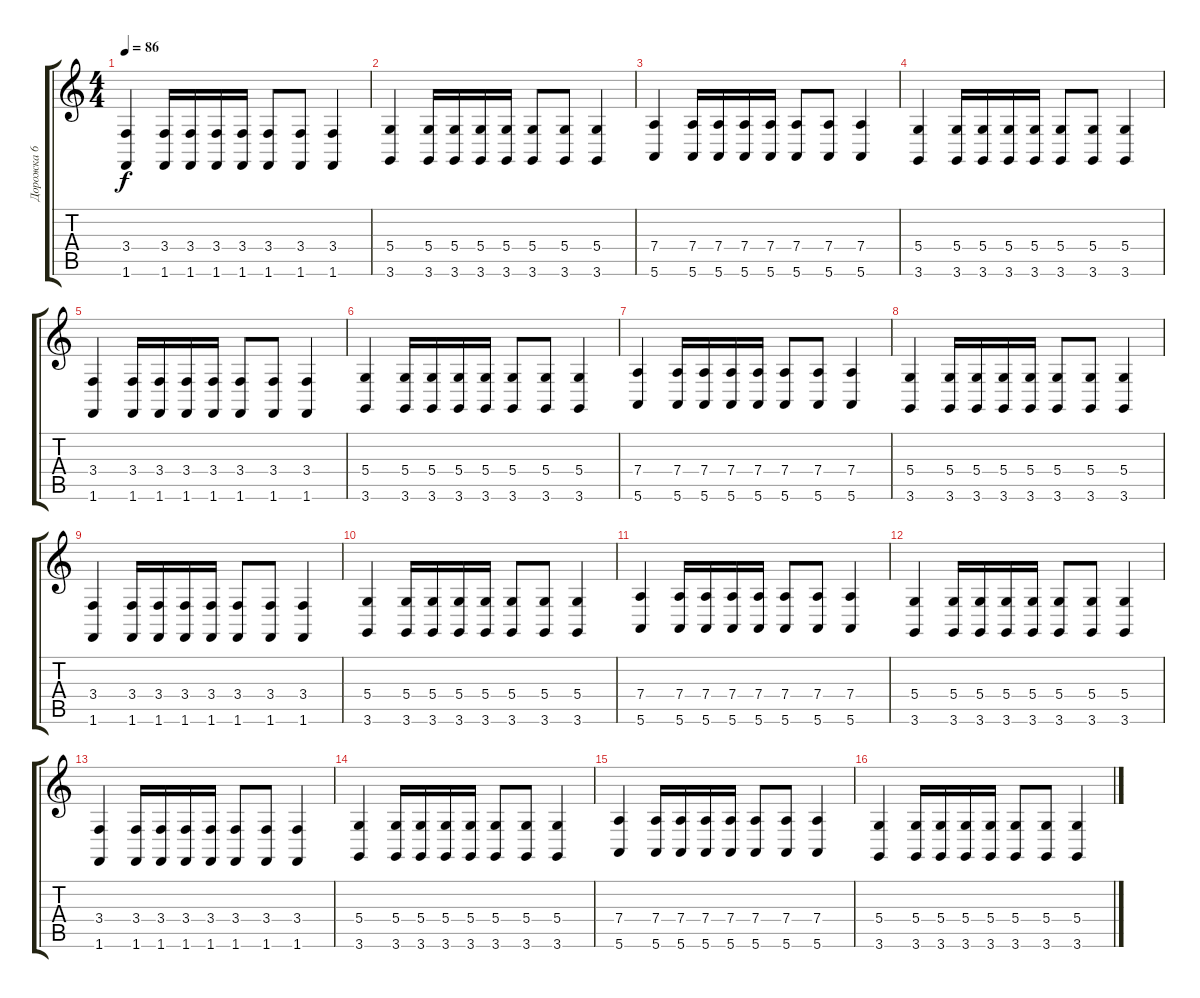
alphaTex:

\track ("Дорожка 6" "Дорожка 6") {instrument melodictom}
\staff {score tabs}
\tuning (E4 B3 G3 D3 A2 E2) {hide}
\ts (4 4)
\tempo 86
\clef g2
\ks c
(3.4 1.6).4{dy f} (3.4 1.6).16 (3.4 1.6).16 (3.4 1.6).16 (3.4 1.6).16 (3.4 1.6).8 (3.4 1.6).8 (3.4 1.6).4 |
(5.4 3.6).4 (5.4 3.6).16 (5.4 3.6).16 (5.4 3.6).16 (5.4 3.6).16 (5.4 3.6).8 (5.4 3.6).8 (5.4 3.6).4 |
(7.4 5.6).4 (7.4 5.6).16 (7.4 5.6).16 (7.4 5.6).16 (7.4 5.6).16 (7.4 5.6).8 (7.4 5.6).8 (7.4 5.6).4 |
(5.4 3.6).4 (5.4 3.6).16 (5.4 3.6).16 (5.4 3.6).16 (5.4 3.6).16 (5.4 3.6).8 (5.4 3.6).8 (5.4 3.6).4 |
(3.4 1.6).4 (3.4 1.6).16 (3.4 1.6).16 (3.4 1.6).16 (3.4 1.6).16 (3.4 1.6).8 (3.4 1.6).8 (3.4 1.6).4 |
(5.4 3.6).4 (5.4 3.6).16 (5.4 3.6).16 (5.4 3.6).16 (5.4 3.6).16 (5.4 3.6).8 (5.4 3.6).8 (5.4 3.6).4 |
(7.4 5.6).4 (7.4 5.6).16 (7.4 5.6).16 (7.4 5.6).16 (7.4 5.6).16 (7.4 5.6).8 (7.4 5.6).8 (7.4 5.6).4 |
(5.4 3.6).4 (5.4 3.6).16 (5.4 3.6).16 (5.4 3.6).16 (5.4 3.6).16 (5.4 3.6).8 (5.4 3.6).8 (5.4 3.6).4 |
(3.4 1.6).4 (3.4 1.6).16 (3.4 1.6).16 (3.4 1.6).16 (3.4 1.6).16 (3.4 1.6).8 (3.4 1.6).8 (3.4 1.6).4 |
(5.4 3.6).4 (5.4 3.6).16 (5.4 3.6).16 (5.4 3.6).16 (5.4 3.6).16 (5.4 3.6).8 (5.4 3.6).8 (5.4 3.6).4 |
(7.4 5.6).4 (7.4 5.6).16 (7.4 5.6).16 (7.4 5.6).16 (7.4 5.6).16 (7.4 5.6).8 (7.4 5.6).8 (7.4 5.6).4 |
(5.4 3.6).4 (5.4 3.6).16 (5.4 3.6).16 (5.4 3.6).16 (5.4 3.6).16 (5.4 3.6).8 (5.4 3.6).8 (5.4 3.6).4 |
(3.4 1.6).4 (3.4 1.6).16 (3.4 1.6).16 (3.4 1.6).16 (3.4 1.6).16 (3.4 1.6).8 (3.4 1.6).8 (3.4 1.6).4 |
(5.4 3.6).4 (5.4 3.6).16 (5.4 3.6).16 (5.4 3.6).16 (5.4 3.6).16 (5.4 3.6).8 (5.4 3.6).8 (5.4 3.6).4 |
(7.4 5.6).4 (7.4 5.6).16 (7.4 5.6).16 (7.4 5.6).16 (7.4 5.6).16 (7.4 5.6).8 (7.4 5.6).8 (7.4 5.6).4 |
(5.4 3.6).4 (5.4 3.6).16 (5.4 3.6).16 (5.4 3.6).16 (5.4 3.6).16 (5.4 3.6).8 (5.4 3.6).8 (5.4 3.6).4
